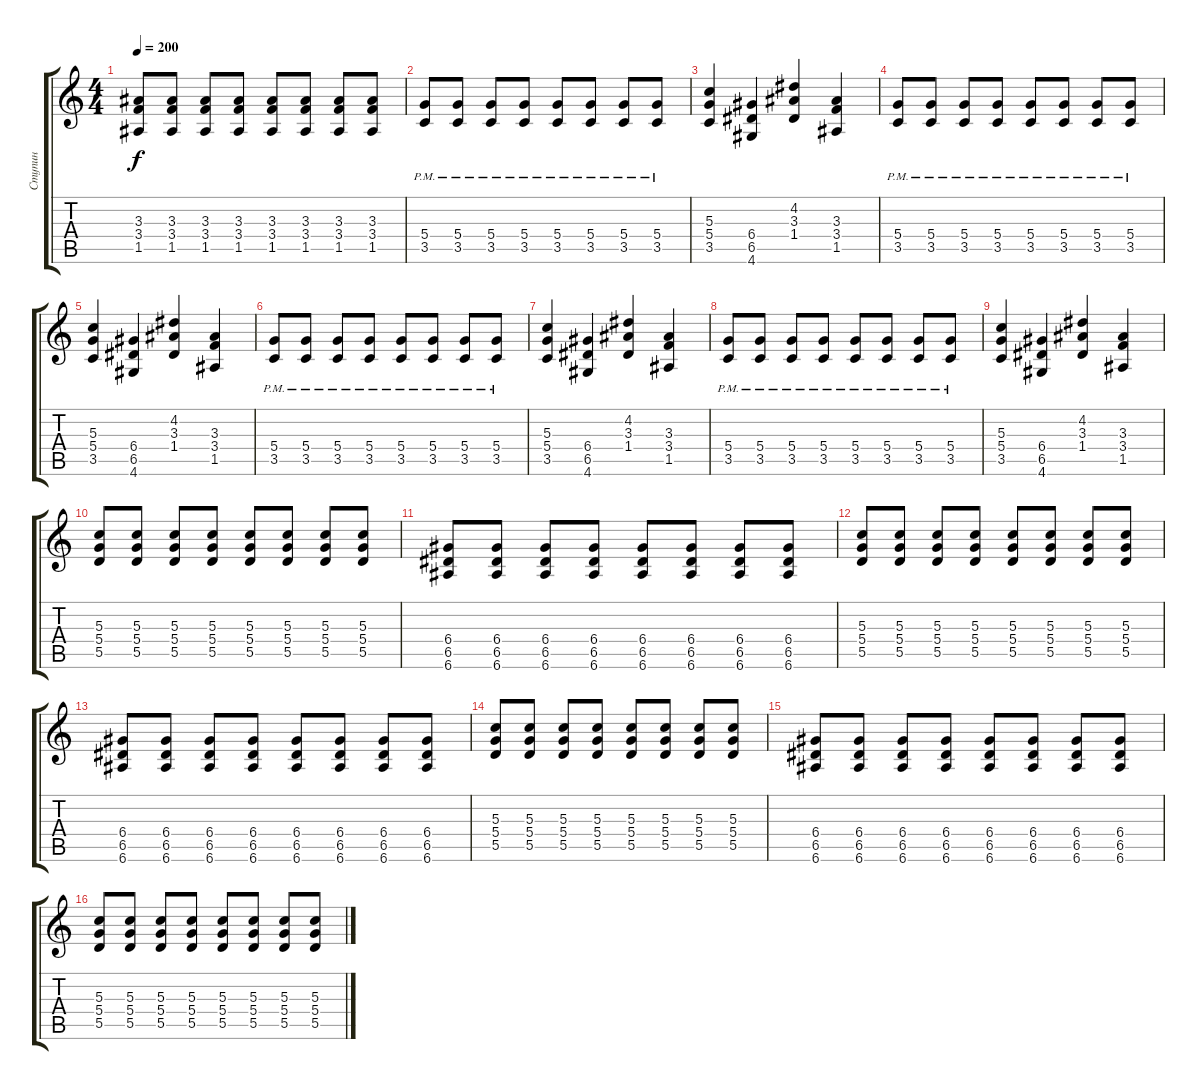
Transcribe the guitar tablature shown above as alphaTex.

\track ("Ступин" "Ступин") {instrument distortionguitar}
\staff {score tabs}
\tuning (E4 B3 G3 D3 A2 E2) {hide}
\ts (4 4)
\tempo 200
\clef g2
\ks c
(3.3 3.4 1.5).8{dy f} (3.3 3.4 1.5).8 (3.3 3.4 1.5).8 (3.3 3.4 1.5).8 (3.3 3.4 1.5).8 (3.3 3.4 1.5).8 (3.3 3.4 1.5).8 (3.3 3.4 1.5).8 |
(5.4{pm} 3.5{pm}).8 (5.4{pm} 3.5{pm}).8 (5.4{pm} 3.5{pm}).8 (5.4{pm} 3.5{pm}).8 (5.4{pm} 3.5{pm}).8 (5.4{pm} 3.5{pm}).8 (5.4{pm} 3.5{pm}).8 (5.4{pm} 3.5{pm}).8 |
(5.3 5.4 3.5).4 (6.4 6.5 4.6).4 (4.2 3.3 1.4).4 (3.3 3.4 1.5).4 |
(5.4{pm} 3.5{pm}).8 (5.4{pm} 3.5{pm}).8 (5.4{pm} 3.5{pm}).8 (5.4{pm} 3.5{pm}).8 (5.4{pm} 3.5{pm}).8 (5.4{pm} 3.5{pm}).8 (5.4{pm} 3.5{pm}).8 (5.4{pm} 3.5{pm}).8 |
(5.3 5.4 3.5).4 (6.4 6.5 4.6).4 (4.2 3.3 1.4).4 (3.3 3.4 1.5).4 |
(5.4{pm} 3.5{pm}).8 (5.4{pm} 3.5{pm}).8 (5.4{pm} 3.5{pm}).8 (5.4{pm} 3.5{pm}).8 (5.4{pm} 3.5{pm}).8 (5.4{pm} 3.5{pm}).8 (5.4{pm} 3.5{pm}).8 (5.4{pm} 3.5{pm}).8 |
(5.3 5.4 3.5).4 (6.4 6.5 4.6).4 (4.2 3.3 1.4).4 (3.3 3.4 1.5).4 |
(5.4{pm} 3.5{pm}).8 (5.4{pm} 3.5{pm}).8 (5.4{pm} 3.5{pm}).8 (5.4{pm} 3.5{pm}).8 (5.4{pm} 3.5{pm}).8 (5.4{pm} 3.5{pm}).8 (5.4{pm} 3.5{pm}).8 (5.4{pm} 3.5{pm}).8 |
(5.3 5.4 3.5).4 (6.4 6.5 4.6).4 (4.2 3.3 1.4).4 (3.3 3.4 1.5).4 |
(5.3 5.4 5.5).8 (5.3 5.4 5.5).8 (5.3 5.4 5.5).8 (5.3 5.4 5.5).8 (5.3 5.4 5.5).8 (5.3 5.4 5.5).8 (5.3 5.4 5.5).8 (5.3 5.4 5.5).8 |
(6.4 6.5 6.6).8 (6.4 6.5 6.6).8 (6.4 6.5 6.6).8 (6.4 6.5 6.6).8 (6.4 6.5 6.6).8 (6.4 6.5 6.6).8 (6.4 6.5 6.6).8 (6.4 6.5 6.6).8 |
(5.3 5.4 5.5).8 (5.3 5.4 5.5).8 (5.3 5.4 5.5).8 (5.3 5.4 5.5).8 (5.3 5.4 5.5).8 (5.3 5.4 5.5).8 (5.3 5.4 5.5).8 (5.3 5.4 5.5).8 |
(6.4 6.5 6.6).8 (6.4 6.5 6.6).8 (6.4 6.5 6.6).8 (6.4 6.5 6.6).8 (6.4 6.5 6.6).8 (6.4 6.5 6.6).8 (6.4 6.5 6.6).8 (6.4 6.5 6.6).8 |
(5.3 5.4 5.5).8 (5.3 5.4 5.5).8 (5.3 5.4 5.5).8 (5.3 5.4 5.5).8 (5.3 5.4 5.5).8 (5.3 5.4 5.5).8 (5.3 5.4 5.5).8 (5.3 5.4 5.5).8 |
(6.4 6.5 6.6).8 (6.4 6.5 6.6).8 (6.4 6.5 6.6).8 (6.4 6.5 6.6).8 (6.4 6.5 6.6).8 (6.4 6.5 6.6).8 (6.4 6.5 6.6).8 (6.4 6.5 6.6).8 |
(5.3 5.4 5.5).8 (5.3 5.4 5.5).8 (5.3 5.4 5.5).8 (5.3 5.4 5.5).8 (5.3 5.4 5.5).8 (5.3 5.4 5.5).8 (5.3 5.4 5.5).8 (5.3 5.4 5.5).8
